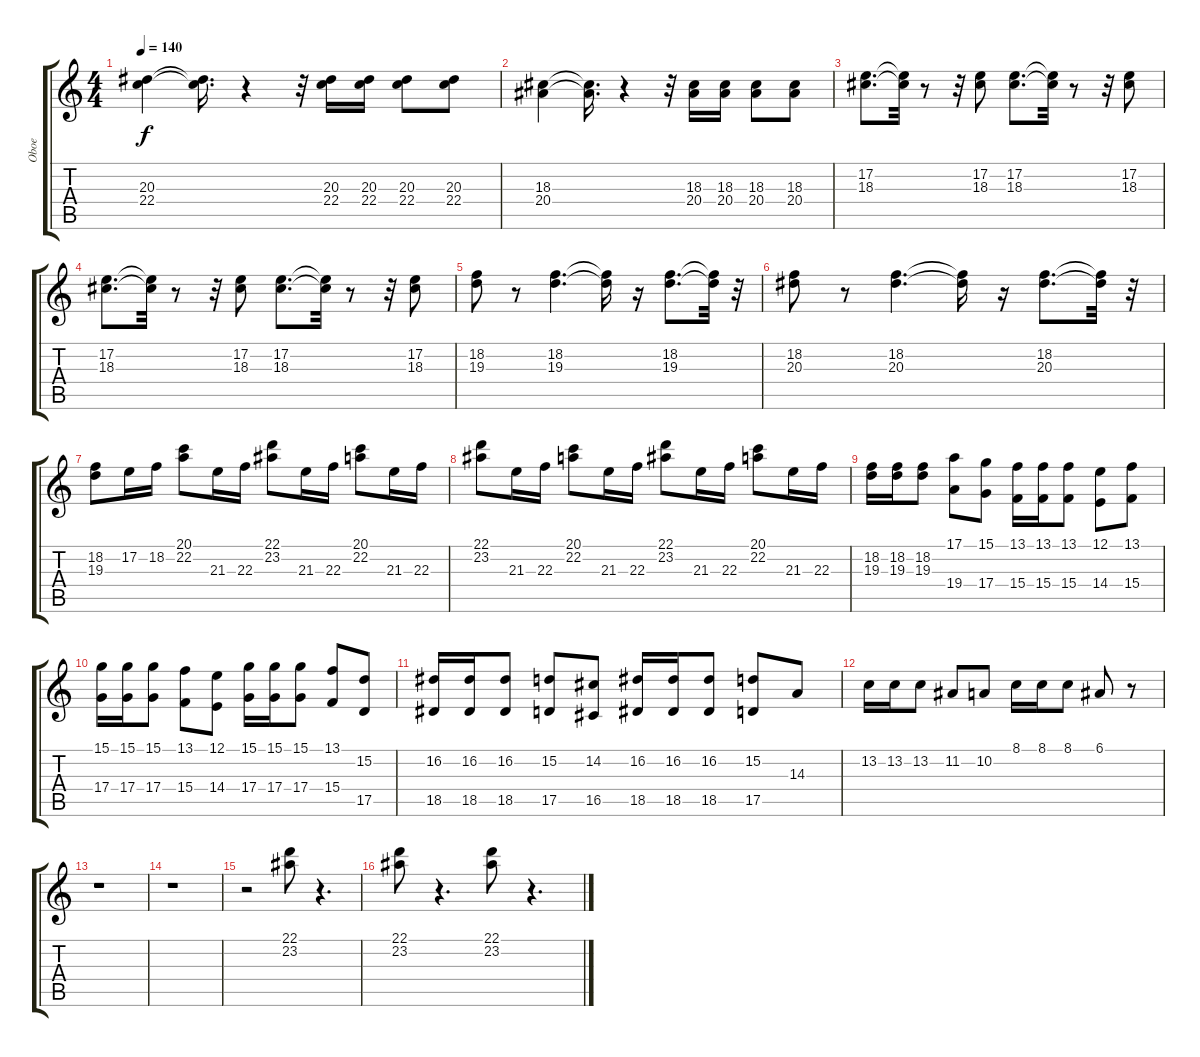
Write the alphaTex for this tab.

\track ("Oboe" "Oboe") {instrument oboe}
\staff {score tabs}
\tuning (E4 B3 G3 D3 A2 E2) {hide}
\ts (4 4)
\tempo 140
\clef g2
\ks c
(20.3 22.4).4{dy f} (20.3{t} 22.4{t}).16{d} r.4 r.32 (20.3 22.4).16 (20.3 22.4).16 (20.3 22.4).8 (20.3 22.4).8 |
(18.3 20.4).4 (18.3{t} 20.4{t}).16{d} r.4 r.32 (18.3 20.4).16 (18.3 20.4).16 (18.3 20.4).8 (18.3 20.4).8 |
(17.2 18.3).8{d} (17.2{t} 18.3{t}).32 r.8 r.32 (17.2 18.3).8 (17.2 18.3).8{d} (17.2{t} 18.3{t}).32 r.8 r.32 (17.2 18.3).8 |
(17.2 18.3).8{d} (17.2{t} 18.3{t}).32 r.8 r.32 (17.2 18.3).8 (17.2 18.3).8{d} (17.2{t} 18.3{t}).32 r.8 r.32 (17.2 18.3).8 |
(18.2 19.3).8 r.8 (18.2 19.3).4{d} (18.2{t} 19.3{t}).16 r.16 (18.2 19.3).8{d} (18.2{t} 19.3{t}).32 r.32 |
(18.2 20.3).8 r.8 (18.2 20.3).4{d} (18.2{t} 20.3{t}).16 r.16 (18.2 20.3).8{d} (18.2{t} 20.3{t}).32 r.32 |
(18.2 19.3).8 17.2.16 18.2.16 (20.1 22.2).8 21.3.16 22.3.16 (22.1 23.2).8 21.3.16 22.3.16 (20.1 22.2).8 21.3.16 22.3.16 |
(22.1 23.2).8 21.3.16 22.3.16 (20.1 22.2).8 21.3.16 22.3.16 (22.1 23.2).8 21.3.16 22.3.16 (20.1 22.2).8 21.3.16 22.3.16 |
(18.2 19.3).16 (18.2 19.3).16 (18.2 19.3).8 (17.1 19.4).8 (15.1 17.4).8 (13.1 15.4).16 (13.1 15.4).16 (13.1 15.4).8 (12.1 14.4).8 (13.1 15.4).8 |
(15.1 17.4).16 (15.1 17.4).16 (15.1 17.4).8 (13.1 15.4).8 (12.1 14.4).8 (15.1 17.4).16 (15.1 17.4).16 (15.1 17.4).8 (13.1 15.4).8 (15.2 17.5).8 |
(16.2 18.5).16 (16.2 18.5).16 (16.2 18.5).8 (15.2 17.5).8 (14.2 16.5).8 (16.2 18.5).16 (16.2 18.5).16 (16.2 18.5).8 (15.2 17.5).8 14.3.8 |
13.2.16 13.2.16 13.2.8 11.2.8 10.2.8 8.1.16 8.1.16 8.1.8 6.1.8 r.8 |
r.1 |
r.1 |
r.2 (22.1 23.2).8 r.4{d} |
(22.1 23.2).8 r.4{d} (22.1 23.2).8 r.4{d}
